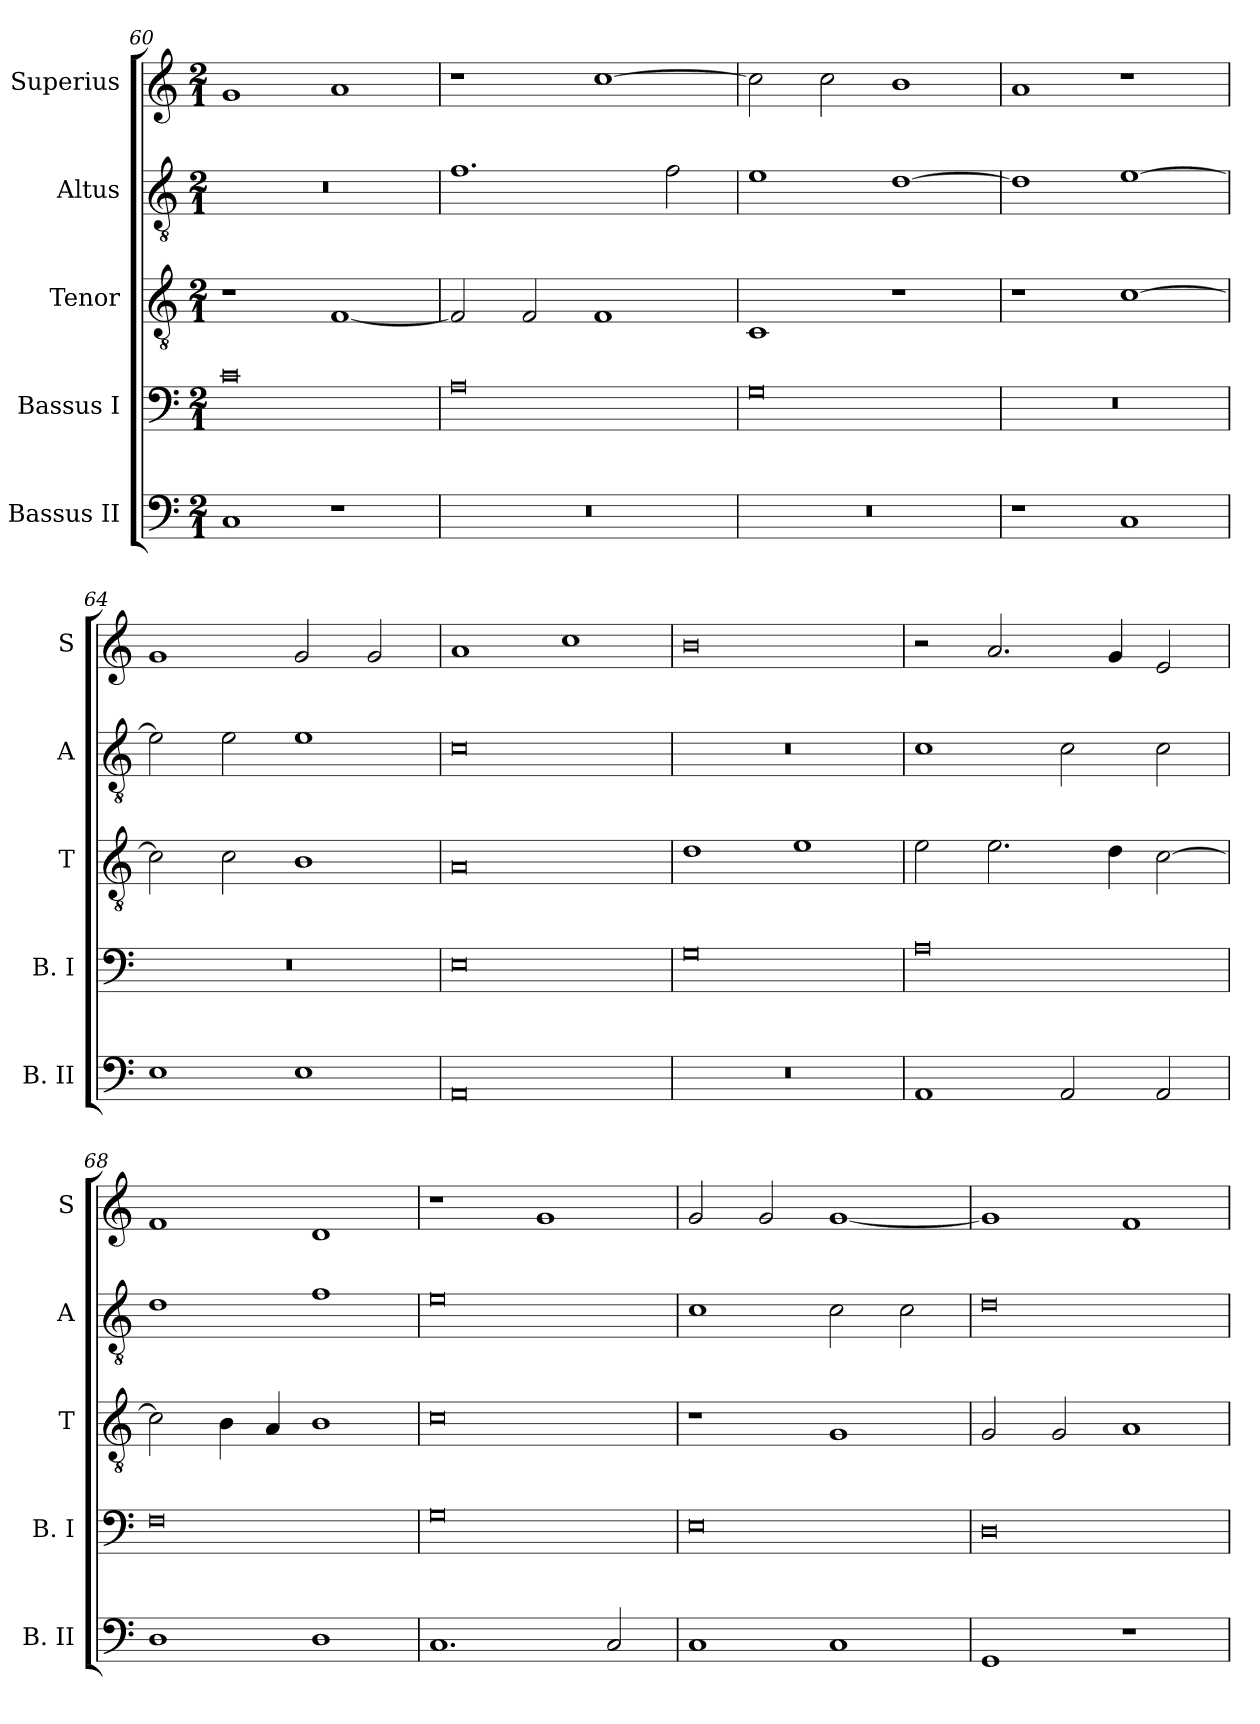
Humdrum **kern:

**kern	**kern	**kern	**kern	**kern
*part5	*part4	*part3	*part2	*part1
*staff5	*staff4	*staff3	*staff2	*staff1
*I"Bassus II	*I"Bassus I	*I"Tenor	*I"Altus	*I"Superius
*I'B. II	*I'B. I	*I'T	*I'A	*I'S
*clefF4	*clefF4	*clefGv2	*clefGv2	*clefG2
*k[]	*k[]	*k[]	*k[]	*k[]
*C:	*C:	*C:	*C:	*C:
*M2/1	*M2/1	*M2/1	*M2/1	*M2/1
=60	=60	=60	=60	=60
1C	0c	1r	0r	1g
1r	.	[1F	.	1a
=61	=61	=61	=61	=61
0r	0A	2F]	1.f	1r
.	.	2F	.	.
.	.	1F	.	[1cc
.	.	.	2f	.
=62	=62	=62	=62	=62
0r	0G	1C	1e	2cc]
.	.	.	.	2cc
.	.	1r	[1d	1b
=63	=63	=63	=63	=63
1r	0r	1r	1d]	1a
1C	.	[1c	[1e	1r
=64	=64	=64	=64	=64
1E	0r	2c]	2e]	1g
.	.	2c	2e	.
1E	.	1B	1e	2g
.	.	.	.	2g
=65	=65	=65	=65	=65
0AA	0E	0A	0c	1a
.	.	.	.	1cc
=66	=66	=66	=66	=66
0r	0G	1d	0r	0b
.	.	1e	.	.
=67	=67	=67	=67	=67
1AA	0A	2e	1c	2r
.	.	2.e	.	2.a
2AA	.	.	2c	.
.	.	4d	.	4g
2AA	.	[2c	2c	2e
=68	=68	=68	=68	=68
1D	0F	2c]	1d	1f
.	.	4B	.	.
.	.	4A	.	.
1D	.	1B	1f	1d
=69	=69	=69	=69	=69
1.C	0G	0c	0e	1r
.	.	.	.	1g
2C	.	.	.	.
=70	=70	=70	=70	=70
1C	0E	1r	1c	2g
.	.	.	.	2g
1C	.	1G	2c	[1g
.	.	.	2c	.
=71	=71	=71	=71	=71
1GG	0D	2G	0d	1g]
.	.	2G	.	.
1r	.	1A	.	1f
=	=	=	=	=
*-	*-	*-	*-	*-
